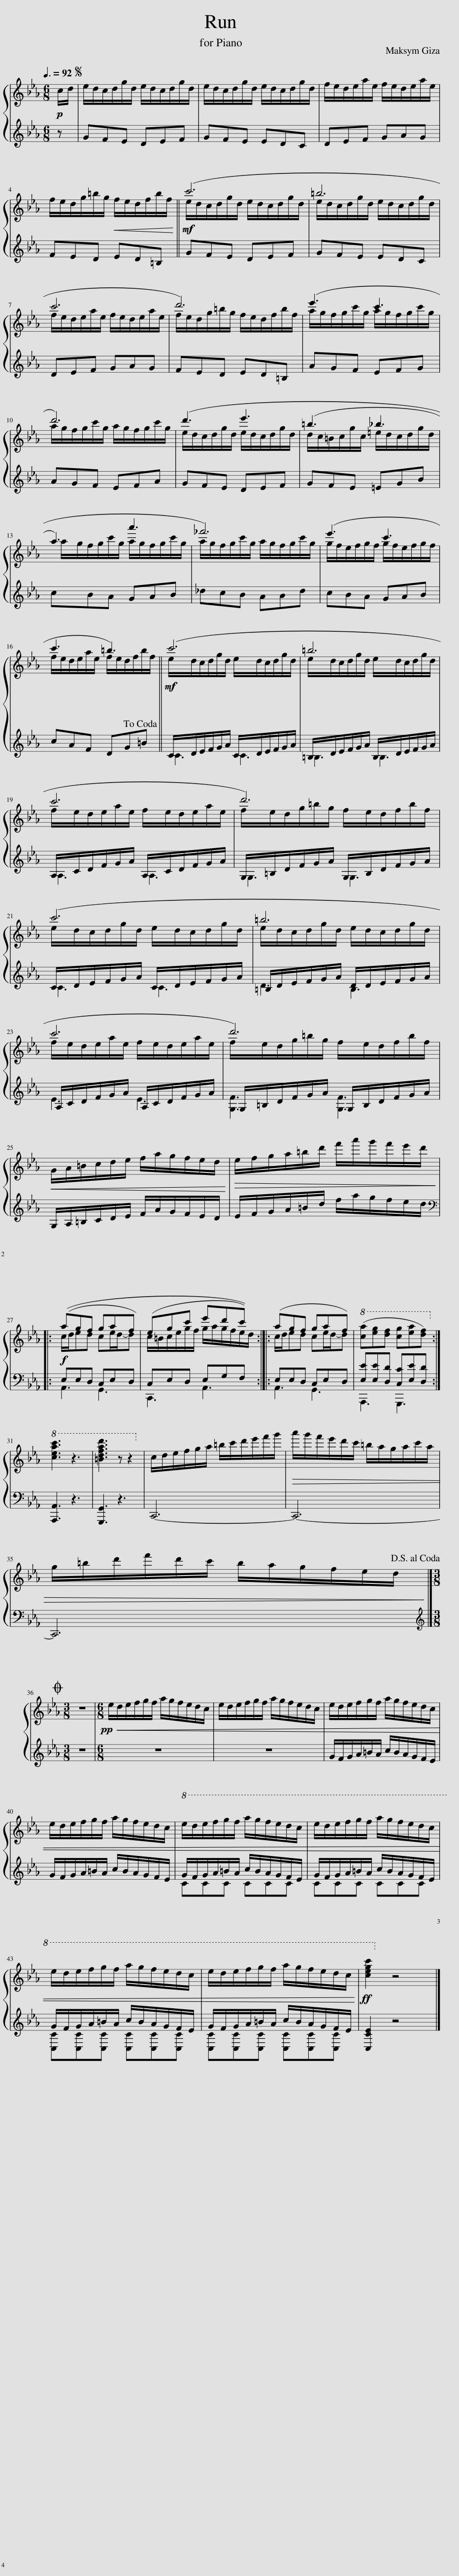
X:1
%%score { ( 1 3 ) | ( 2 4 ) }
L:1/8
Q:3/8=92
M:6/8
I:linebreak $
K:Eb
V:1 treble
V:3 treble
V:2 treble
V:4 treble
V:1
!p! c/d/ |S e/d/c/d/g/d/ e/d/c/d/g/d/ | e/d/c/d/g/d/ e/d/c/d/g/d/ | f/e/d/e/a/e/ f/e/d/e/a/e/ |$ f/e/d/g/=b/g/!<(! f/e/d/f/b/f/!<)! || %5
!mf! (c'6 | =b6 |$ c'6 | d'6) | (e'3 c'3 |$ %10
 d'6) | (d'3 e'3 | (=b3 _b3 |$ a3) a'3 | _f'6) | %15
 (e'3 c'3 |$ c'3 =b3)!dacoda! ||!mf! (c'6 | =b6 |$ c'6 | %20
 d'6) |$ (c'6 | =b6 |$ c'6 | d'6) |$ %25
!<(! G/A/=B/c/d/e/ f/a/g/f/e/d/!<)! |!>(! e/f/g/a/=b/d'/ f'/a'/g'/f'/e'/d'/!>)! |:$!f! ((agf gaf) | (egc' e'd'c')) :: (agf gaf) | %30
!8va(! ([c'a'][e'g'][d'f'] [c'g'][e'a'][d'f'])!8va)! :|$!8va(! [c'e'a'c'']3 z3 | [=bd'f'a'd'']3 z z2!8va)! | c/d/e/f/g/a/ =b/c'/d'/e'/f'/g'/ |!>(! a'/g'/f'/e'/d'/c'/ =b/a/g/a/c'/a/ |$ %35
 g/=b/d'/f'/d'/c'/ b/a/g/f/e/d/!>)!!D.S.! |]$[M:3/8]O z3 |[M:6/8]!pp! e/!<(!d/e/f/g/f/ a/g/f/e/d/c/ | e/d/e/f/g/f/ a/g/f/e/d/c/ | e/d/e/f/g/f/ a/g/f/e/d/c/ |$ %40
 e/d/e/f/g/f/ a/g/f/e/d/c/ |!8va(! e'/d'/e'/f'/g'/f'/ a'/g'/f'/e'/d'/c'/ | e'/d'/e'/f'/g'/f'/ a'/g'/f'/e'/d'/c'/ |$ e'/d'/e'/f'/g'/f'/ a'/g'/f'/e'/d'/c'/ | e'/d'/e'/f'/g'/f'/ a'/g'/f'/e'/d'/c'/!<)! | %45
!ff! [c'e'g'c'']2!8va)! z4 |] %46
V:2
 z | GFE DEF | GFE EDC | DEF GAG |$ FED ED=B, || %5
 GFE DEF | GFE EDC |$ DEF GAG | FED ED=B, | AGF EFG |$ %10
 AGF EFA | GFE DEF | GFE =EGB |$ cBA GAB | _dcB ABd | %15
 cBA GAB |$ cAF DG=B || C/D/E/F/G/A/ C/D/E/F/G/A/ | =B,/D/E/F/G/A/ B,/D/E/F/G/A/ |$ A,/C/D/F/G/A/ A,/C/D/F/G/A/ | %20
 G,/=B,/D/F/G/A/ G,/B,/D/F/G/A/ |$ C/D/E/F/G/A/ C/D/E/F/G/A/ | =B,/D/E/F/G/A/ D/D/E/F/G/A/ |$ A,/C/D/F/G/A/ A,/C/D/F/G/A/ | G,/=B,/D/F/G/A/ G,/B,/D/F/G/A/ |$ %25
 G,/A,/=B,/C/D/E/ F/A/G/F/E/D/ | E/F/G/A/=B/d/ f/a/g/f/e/d/ |:$[K:bass] E,E,D, C,E,D, | C,E,D, E,G,F, :: E,E,D, C,E,D, | %30
 [E,E][E,E][D,D] [C,C][E,E][D,D] :|$ [A,,,A,,]3 z3 | [G,,,G,,]3 z3 | C,,6- | C,,6- |$ %35
 C,,6 |]$[M:3/8][K:treble] z3 |[M:6/8] z6 | z6 | G/F/G/A/=B/A/ c/B/A/G/F/E/ |$ %40
 G/F/G/A/=B/A/ c/B/A/G/F/E/ | G/F/G/A/=B/A/ c/B/A/G/F/E/ | G/F/G/A/=B/A/ c/B/A/G/F/E/ |$ G/F/G/A/=B/A/ c/B/A/G/F/E/ | G/F/G/A/=B/A/ c/B/A/G/F/E/ | %45
 [C,CE]2 z4 |] %46
V:3
 x | x6 | x6 | x6 |$ x6 || %5
 e/d/c/d/g/d/ e/d/c/d/g/d/ | e/d/c/d/g/d/ e/d/c/d/g/d/ |$ f/e/d/e/a/e/ f/e/d/e/a/e/ | f/e/d/g/=b/g/ f/e/d/f/b/f/ | a/g/f/g/c'/g/ a/g/f/g/c'/g/ |$ %10
 a/g/f/g/c'/g/ a/g/f/g/c'/g/ | e/d/c/d/g/d/ e/d/c/d/g/d/ | d/c/=B/c/g/c/ =e/d/c/d/g/d/ |$ a/g/f/g/c'/g/ a/g/f/g/c'/g/ | a/g/f/g/c'/g/ a/g/f/g/c'/g/ | %15
 g/f/e/f/g/f/ g/f/e/f/g/f/ |$ f/e/d/e/a/e/ f/e/d/f/=b/f/ || e/d/c/d/g/d/ e/d/c/d/g/d/ | e/d/c/d/g/d/ e/d/c/d/g/d/ |$ f/e/d/e/a/e/ f/e/d/e/a/e/ | %20
 f/e/d/g/=b/g/ f/e/d/f/b/f/ |$ e/d/c/d/g/d/ e/d/c/d/g/d/ | e/d/c/d/g/d/ e/d/c/d/g/d/ |$ f/e/d/e/a/e/ f/e/d/e/a/e/ | f/e/d/g/=b/g/ f/e/d/f/b/f/ |$ %25
 x6 | x6 |:$ c/d/ed ce/d/-d | c/=B/c/e/g/f/ g/a/g/f/e/d/ :: c/d/ed ce/d/-d | %30
!8va(! x6!8va)! :|$!8va(! x6 | x6!8va)! | x6 | x6 |$ %35
 x6 |]$[M:3/8] x3 |[M:6/8] x6 | x6 | x6 |$ %40
 x6 |!8va(! x6 | x6 |$ x6 | x6 | %45
 x2!8va)! x4 |] %46
V:4
 x | x6 | x6 | x6 |$ x6 || %5
 x6 | x6 |$ x6 | x6 | x6 |$ %10
 x6 | x6 | x6 |$ x6 | x6 | %15
 x6 |$ x6 || C3 C3 | =B,3 B,3 |$ A,3 A,3 | %20
 G,3 G,3 |$ C3 C3 | D3 =B,3 |$ E3 E3 | [G,F]3 [G,F]3 |$ %25
 x6 | x6 |:$[K:bass] A,,3 G,,3 | C,,3 A,,3 :: A,,3 G,,3 | %30
 A,,,3 G,,,3 :|$ x6 | x6 | x6 | x6 |$ %35
 x6 |]$[M:3/8][K:treble] x3 |[M:6/8] x6 | x6 | x6 |$ %40
 x6 | CCC CCC | CCC CCC |$ [C,C][C,C][C,C] [C,C][C,C][C,C] | [C,C][C,C][C,C] [C,C][C,C][C,C] | %45
 x6 |] %46
